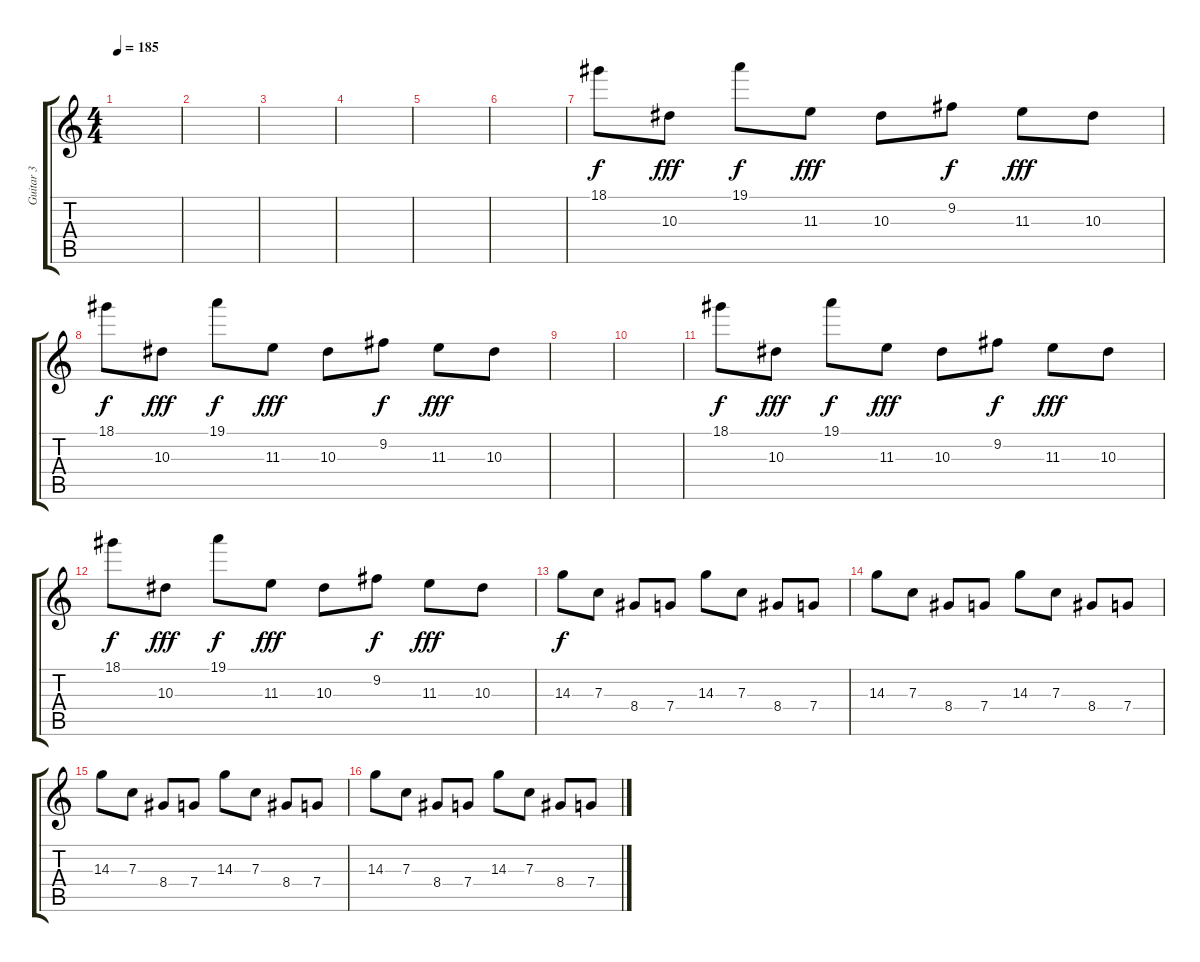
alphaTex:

\track ("Guitar 3" "Guitar 3") {instrument distortionguitar}
\staff {score tabs}
\tuning (D4 A3 F3 C3 G2 C2) {hide}
\ts (4 4)
\tempo 185
\clef g2
\ks c
|
|
|
|
|
|
18.1.8 10.3.8{dy fff} 19.1.8{dy f} 11.3.8{dy fff} 10.3.8 9.2.8{dy f} 11.3.8{dy fff} 10.3.8 |
18.1.8{dy f} 10.3.8{dy fff} 19.1.8{dy f} 11.3.8{dy fff} 10.3.8 9.2.8{dy f} 11.3.8{dy fff} 10.3.8 |
|
|
18.1.8{dy f} 10.3.8{dy fff} 19.1.8{dy f} 11.3.8{dy fff} 10.3.8 9.2.8{dy f} 11.3.8{dy fff} 10.3.8 |
18.1.8{dy f} 10.3.8{dy fff} 19.1.8{dy f} 11.3.8{dy fff} 10.3.8 9.2.8{dy f} 11.3.8{dy fff} 10.3.8 |
14.3.8{dy f} 7.3.8 8.4.8 7.4.8 14.3.8 7.3.8 8.4.8 7.4.8 |
14.3.8 7.3.8 8.4.8 7.4.8 14.3.8 7.3.8 8.4.8 7.4.8 |
14.3.8 7.3.8 8.4.8 7.4.8 14.3.8 7.3.8 8.4.8 7.4.8 |
14.3.8 7.3.8 8.4.8 7.4.8 14.3.8 7.3.8 8.4.8 7.4.8
